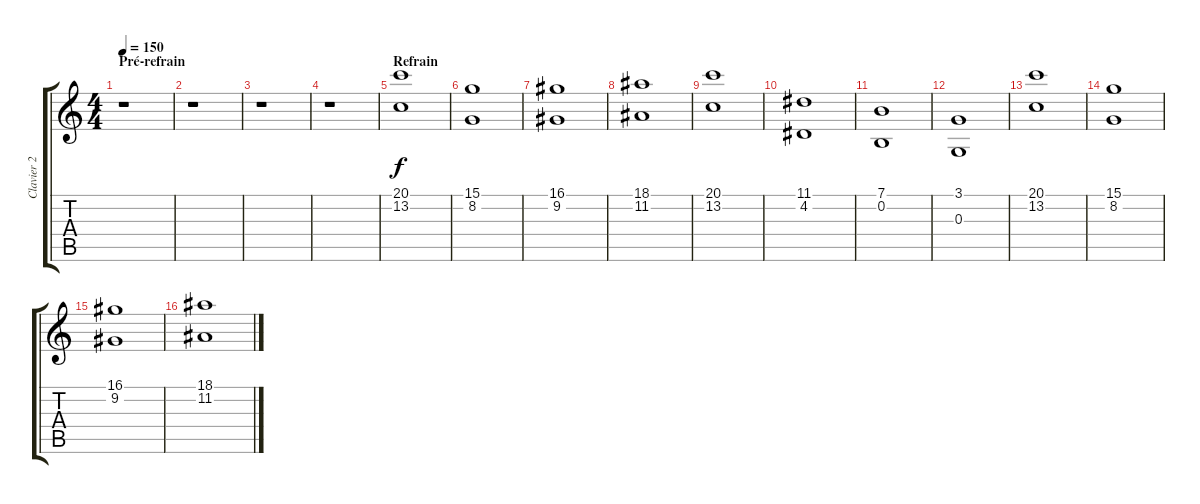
\track ("Clavier 2" "Clavier 2") {instrument pad2warm}
\staff {score tabs}
\tuning (E4 B3 G3 D3 A2 E2) {hide}
\ts (4 4)
\section ("" "Pré-refrain")
\tempo 150
\clef g2
\ks c
r.1{dy f} |
r.1 |
r.1 |
r.1 |
\section ("" "Refrain")
(20.1 13.2).1 |
(15.1 8.2).1 |
(16.1 9.2).1 |
(18.1 11.2).1 |
(20.1 13.2).1 |
(11.1 4.2).1 |
(7.1 0.2).1 |
(3.1 0.3).1 |
(20.1 13.2).1 |
(15.1 8.2).1 |
(16.1 9.2).1 |
(18.1 11.2).1
